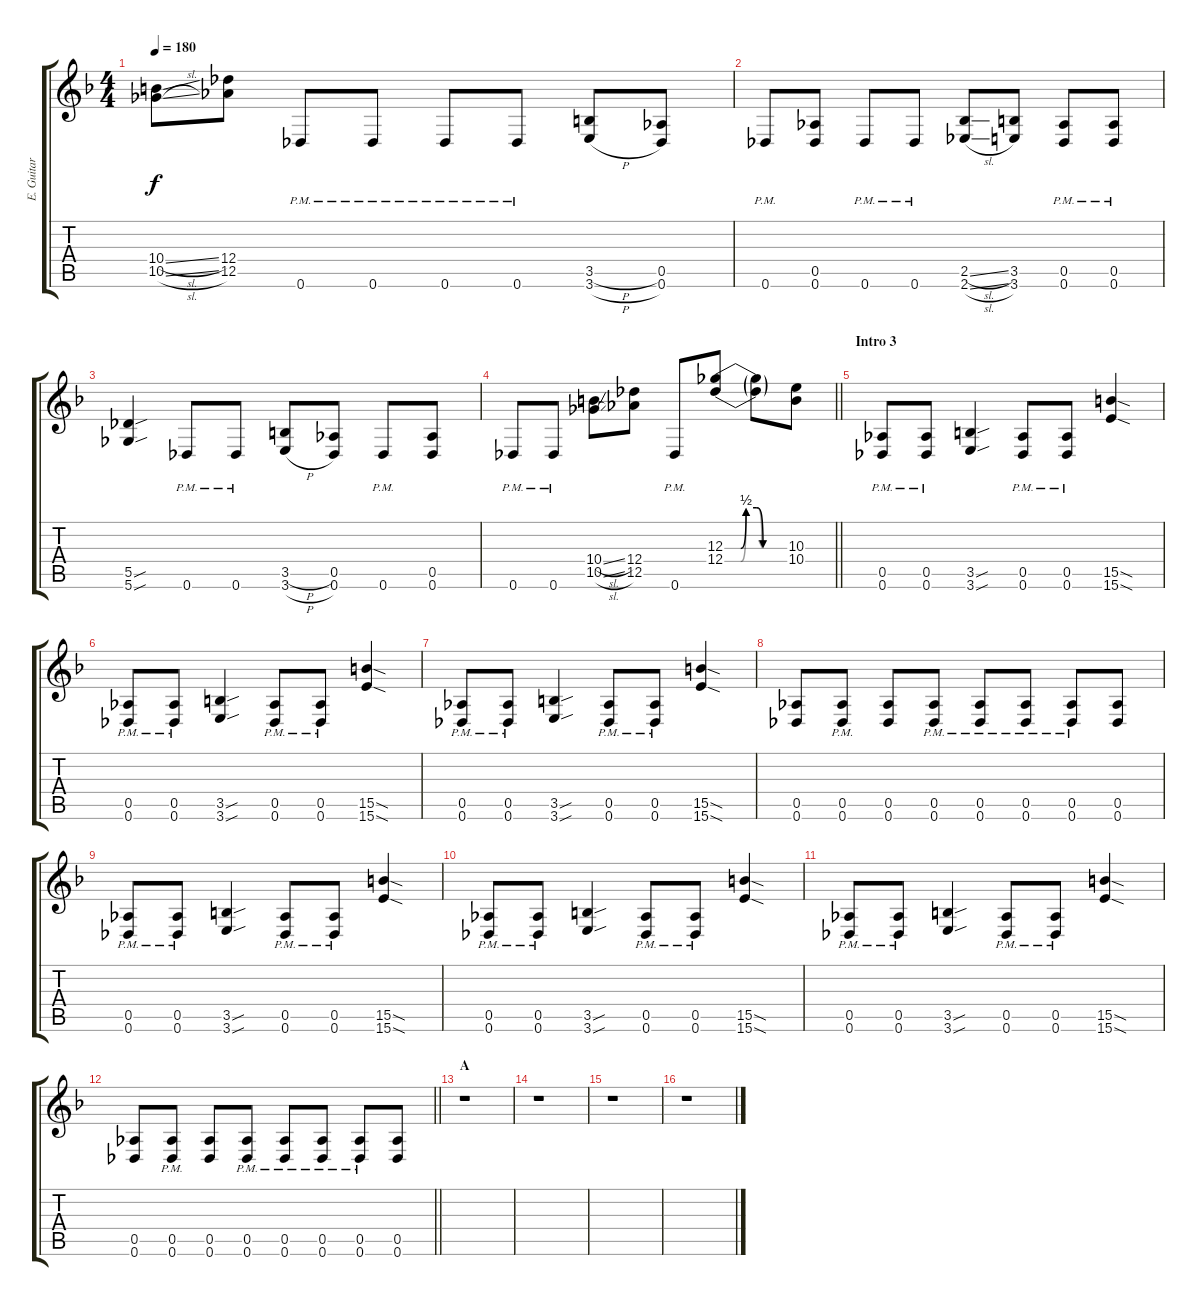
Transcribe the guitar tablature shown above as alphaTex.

\track ("E. Guitar II" "E. Guitar ") {instrument distortionguitar}
\staff {score tabs}
\tuning (Eb4 Bb3 Gb3 Db3 Ab2 Db2) {hide}
\ts (4 4)
\tempo 180
\clef g2
\ks f
(10.4{sl} 10.5{sl}).8{dy f} (12.4 12.5).8 0.6{pm}.8 0.6{pm}.8 0.6{pm}.8 0.6{pm}.8 (3.5{h} 3.6{h}).8 (0.5 0.6).8 |
0.6{pm}.8 (0.5 0.6).8 0.6{pm}.8 0.6{pm}.8 (2.5{sl} 2.6{sl}).8 (3.5 3.6).8 (0.5{pm} 0.6{pm}).8 (0.5{pm} 0.6{pm}).8 |
(5.5{sou} 5.6{sou}).4 0.6{pm}.8 0.6{pm}.8 (3.5{h} 3.6{h}).8 (0.5 0.6).8 0.6{pm}.8 (0.5 0.6).8 |
\barLineRight lightlight
0.6{pm}.8 0.6{pm}.8 (10.4{sl} 10.5{sl}).8 (12.4 12.5).8 0.6{pm}.8 (12.3{be (custom 0 0 15 0 20 2 30 2 36 0 60 0)} 12.4{be (custom 0 0 15 0 20 2 30 2 35 0 60 0)}).8 (12.3{t} 12.4{t}).8 (10.3 10.4).8 |
\section ("" "Intro 3")
(0.5{pm} 0.6{pm}).8 (0.5{pm} 0.6{pm}).8 (3.5{sou} 3.6{sou}).4 (0.5{pm} 0.6{pm}).8 (0.5{pm} 0.6{pm}).8 (15.5{sod} 15.6{sod}).4 |
(0.5{pm} 0.6{pm}).8 (0.5{pm} 0.6{pm}).8 (3.5{sou} 3.6{sou}).4 (0.5{pm} 0.6{pm}).8 (0.5{pm} 0.6{pm}).8 (15.5{sod} 15.6{sod}).4 |
(0.5{pm} 0.6{pm}).8 (0.5{pm} 0.6{pm}).8 (3.5{sou} 3.6{sou}).4 (0.5{pm} 0.6{pm}).8 (0.5{pm} 0.6{pm}).8 (15.5{sod} 15.6{sod}).4 |
(0.5 0.6).8 (0.5{pm} 0.6{pm}).8 (0.5 0.6).8 (0.5{pm} 0.6{pm}).8 (0.5{pm} 0.6{pm}).8 (0.5{pm} 0.6{pm}).8 (0.5{pm} 0.6{pm}).8 (0.5 0.6).8 |
(0.5{pm} 0.6{pm}).8 (0.5{pm} 0.6{pm}).8 (3.5{sou} 3.6{sou}).4 (0.5{pm} 0.6{pm}).8 (0.5{pm} 0.6{pm}).8 (15.5{sod} 15.6{sod}).4 |
(0.5{pm} 0.6{pm}).8 (0.5{pm} 0.6{pm}).8 (3.5{sou} 3.6{sou}).4 (0.5{pm} 0.6{pm}).8 (0.5{pm} 0.6{pm}).8 (15.5{sod} 15.6{sod}).4 |
(0.5{pm} 0.6{pm}).8 (0.5{pm} 0.6{pm}).8 (3.5{sou} 3.6{sou}).4 (0.5{pm} 0.6{pm}).8 (0.5{pm} 0.6{pm}).8 (15.5{sod} 15.6{sod}).4 |
\barLineRight lightlight
(0.5 0.6).8 (0.5{pm} 0.6{pm}).8 (0.5 0.6).8 (0.5{pm} 0.6{pm}).8 (0.5{pm} 0.6{pm}).8 (0.5{pm} 0.6{pm}).8 (0.5{pm} 0.6{pm}).8 (0.5 0.6).8 |
\section ("" "A")
r.1 |
r.1 |
r.1 |
r.1
